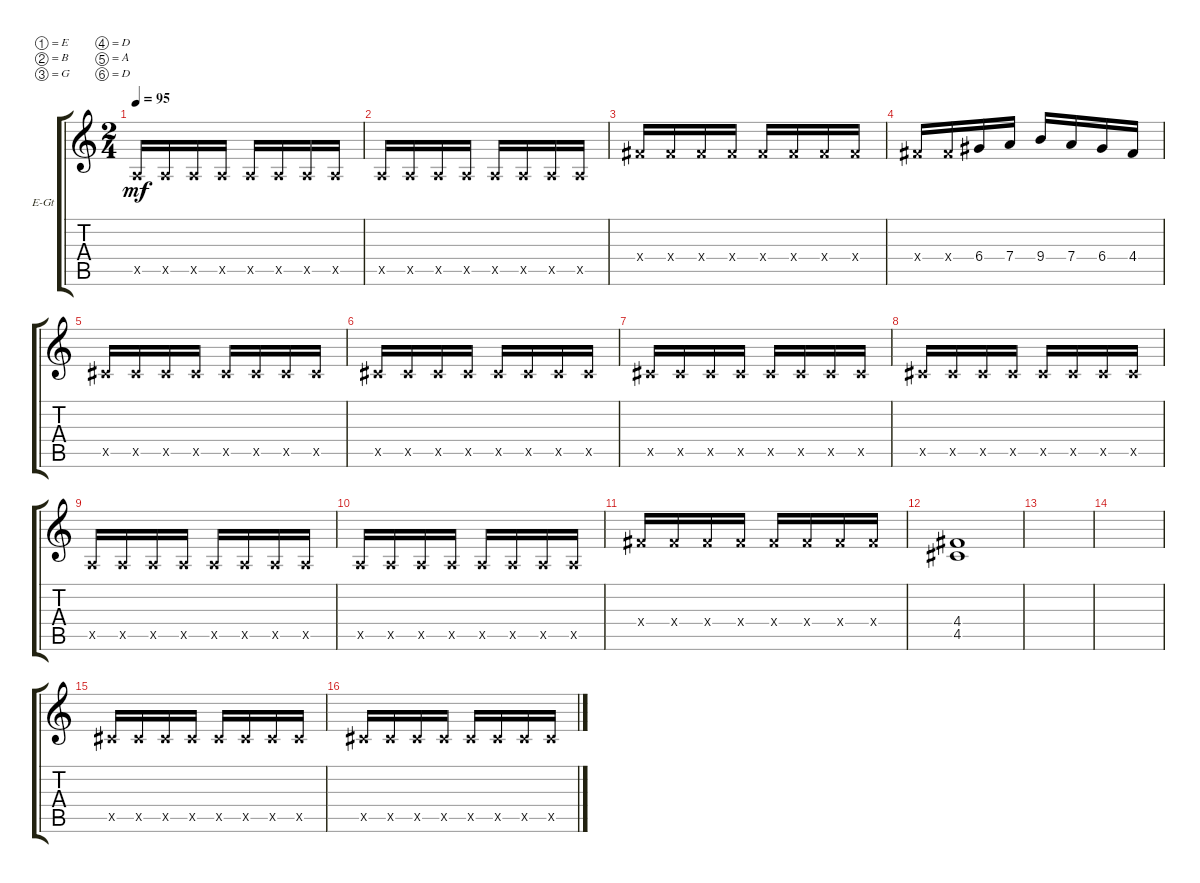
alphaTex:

\bracketExtendMode groupsimilarinstruments
\firstSystemTrackNameOrientation horizontal
\otherSystemsTrackNameOrientation horizontal
\track ("Electric Guitar" "E-Gt") {instrument overdrivenguitar}
\staff {score tabs}
\tuning (E4 B3 G3 D3 A2 D3)
\ts (2 4)
\tempo 95
\clef g2
\scale
0.333333
\ks c
0.5{x}.16{dy mf} 0.5{x}.16 0.5{x}.16 0.5{x}.16 0.5{x}.16 0.5{x}.16 0.5{x}.16 0.5{x}.16 |
\scale
0.333333 0.5{x}.16 0.5{x}.16 0.5{x}.16 0.5{x}.16 0.5{x}.16 0.5{x}.16 0.5{x}.16 0.5{x}.16 |
\scale
0.333333 4.4{x}.16 4.4{x}.16 4.4{x}.16 4.4{x}.16 4.4{x}.16 4.4{x}.16 4.4{x}.16 4.4{x}.16 |
\scale
0.333333 4.4{x}.16 4.4{x}.16 6.4.16 7.4.16 9.4.16 7.4.16 6.4.16 4.4.16 |
\scale
0.333333 4.5{x}.16 4.5{x}.16 4.5{x}.16 4.5{x}.16 4.5{x}.16 4.5{x}.16 4.5{x}.16 4.5{x}.16 |
\scale
0.333333 4.5{x}.16 4.5{x}.16 4.5{x}.16 4.5{x}.16 4.5{x}.16 4.5{x}.16 4.5{x}.16 4.5{x}.16 |
\scale
0.333333 4.5{x}.16 4.5{x}.16 4.5{x}.16 4.5{x}.16 4.5{x}.16 4.5{x}.16 4.5{x}.16 4.5{x}.16 |
\scale
0.333333 4.5{x}.16 4.5{x}.16 4.5{x}.16 4.5{x}.16 4.5{x}.16 4.5{x}.16 4.5{x}.16 4.5{x}.16 |
\scale
0.333333 0.5{x}.16 0.5{x}.16 0.5{x}.16 0.5{x}.16 0.5{x}.16 0.5{x}.16 0.5{x}.16 0.5{x}.16 |
\scale
0.333333 0.5{x}.16 0.5{x}.16 0.5{x}.16 0.5{x}.16 0.5{x}.16 0.5{x}.16 0.5{x}.16 0.5{x}.16 |
\scale
0.333333 4.4{x}.16 4.4{x}.16 4.4{x}.16 4.4{x}.16 4.4{x}.16 4.4{x}.16 4.4{x}.16 4.4{x}.16 |
\scale
0.333333 (4.4 4.5).1 |
\scale
0.333333 |
\scale
0.333333 |
\scale
0.333333 4.5{x}.16 4.5{x}.16 4.5{x}.16 4.5{x}.16 4.5{x}.16 4.5{x}.16 4.5{x}.16 4.5{x}.16 |
\scale
0.333333 4.5{x}.16 4.5{x}.16 4.5{x}.16 4.5{x}.16 4.5{x}.16 4.5{x}.16 4.5{x}.16 4.5{x}.16
